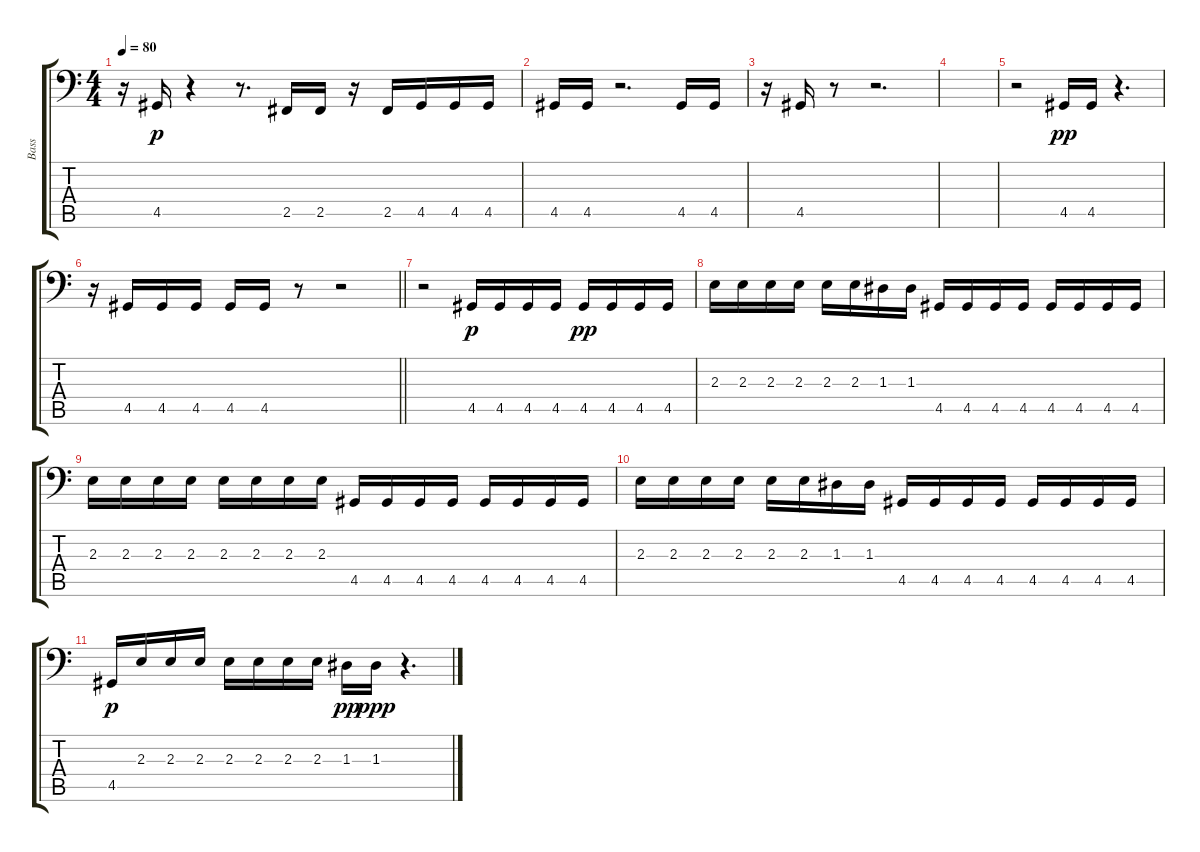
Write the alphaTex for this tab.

\track ("Bass" "Bass") {instrument electricbassfinger}
\staff {score tabs}
\tuning (C3 G2 D2 A1 E1 B0) {hide}
\ts (4 4)
\tempo 80
\clef f4
\ks c
r.16{dy p} 4.5.16 r.4 r.8{d} 2.5.16 2.5.16 r.16 2.5.16 4.5.16 4.5.16 4.5.16 |
4.5.16 4.5.16 r.2{d} 4.5.16 4.5.16 |
r.16 4.5.16 r.8 r.2{d} |
|
r.2 4.5.16{dy pp} 4.5.16 r.4{d} |
\barLineRight lightlight
r.16 4.5.16 4.5.16 4.5.16 4.5.16 4.5.16 r.8 r.2 |
r.2 4.5.16{dy p} 4.5.16 4.5.16 4.5.16 4.5.16{dy pp} 4.5.16 4.5.16 4.5.16 |
2.3.16 2.3.16 2.3.16 2.3.16 2.3.16 2.3.16 1.3.16 1.3.16 4.5.16 4.5.16 4.5.16 4.5.16 4.5.16 4.5.16 4.5.16 4.5.16 |
2.3.16 2.3.16 2.3.16 2.3.16 2.3.16 2.3.16 2.3.16 2.3.16 4.5.16 4.5.16 4.5.16 4.5.16 4.5.16 4.5.16 4.5.16 4.5.16 |
2.3.16 2.3.16 2.3.16 2.3.16 2.3.16 2.3.16 1.3.16 1.3.16 4.5.16 4.5.16 4.5.16 4.5.16 4.5.16 4.5.16 4.5.16 4.5.16 |
4.5.16{dy p} 2.3.16 2.3.16 2.3.16 2.3.16 2.3.16 2.3.16 2.3.16 1.3.16{dy pp} 1.3.16{dy ppp} r.4{d}
